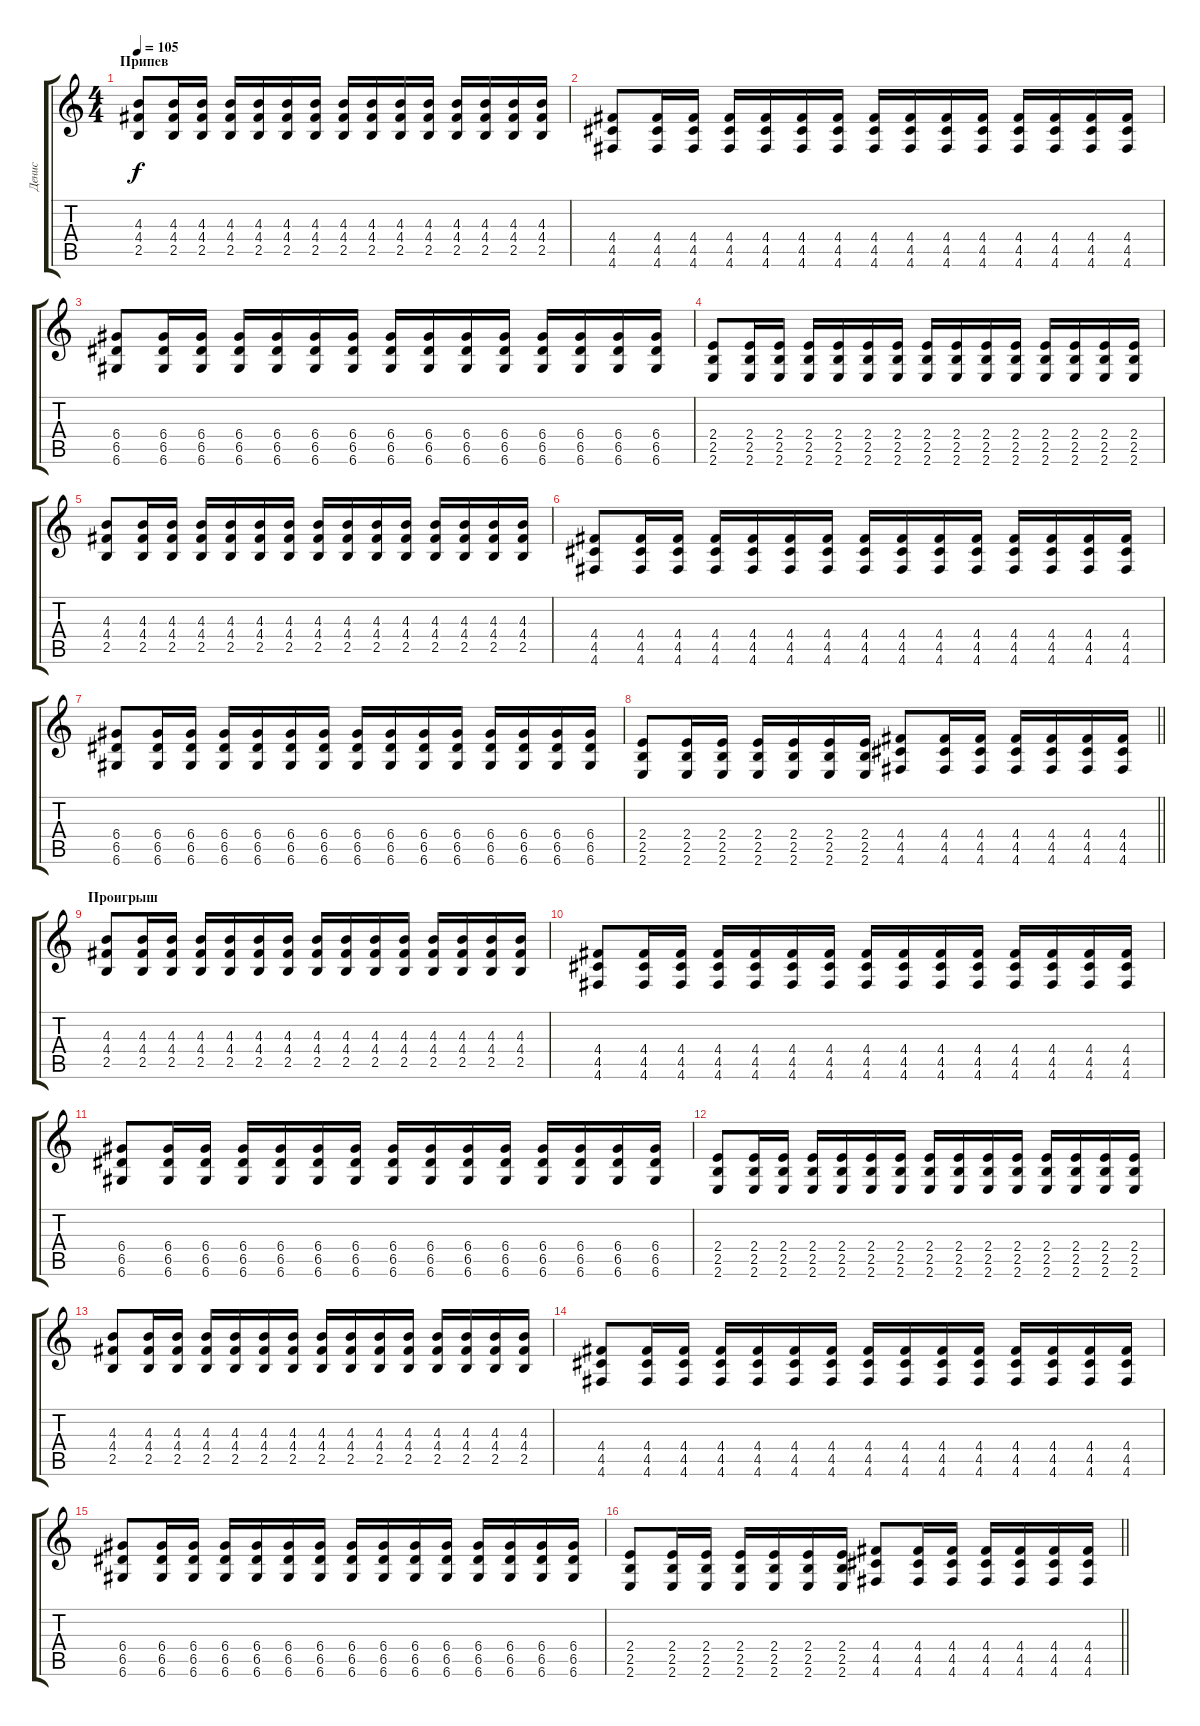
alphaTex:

\track ("Денис" "Денис") {instrument distortionguitar}
\staff {score tabs}
\tuning (E4 B3 G3 D3 A2 D2) {hide}
\ts (4 4)
\section ("" "Припев")
\tempo 105
\clef g2
\ks c
(4.3 4.4 2.5).8{dy f} (4.3 4.4 2.5).16 (4.3 4.4 2.5).16 (4.3 4.4 2.5).16 (4.3 4.4 2.5).16 (4.3 4.4 2.5).16 (4.3 4.4 2.5).16 (4.3 4.4 2.5).16 (4.3 4.4 2.5).16 (4.3 4.4 2.5).16 (4.3 4.4 2.5).16 (4.3 4.4 2.5).16 (4.3 4.4 2.5).16 (4.3 4.4 2.5).16 (4.3 4.4 2.5).16 |
(4.4 4.5 4.6).8 (4.4 4.5 4.6).16 (4.4 4.5 4.6).16 (4.4 4.5 4.6).16 (4.4 4.5 4.6).16 (4.4 4.5 4.6).16 (4.4 4.5 4.6).16 (4.4 4.5 4.6).16 (4.4 4.5 4.6).16 (4.4 4.5 4.6).16 (4.4 4.5 4.6).16 (4.4 4.5 4.6).16 (4.4 4.5 4.6).16 (4.4 4.5 4.6).16 (4.4 4.5 4.6).16 |
(6.4 6.5 6.6).8 (6.4 6.5 6.6).16 (6.4 6.5 6.6).16 (6.4 6.5 6.6).16 (6.4 6.5 6.6).16 (6.4 6.5 6.6).16 (6.4 6.5 6.6).16 (6.4 6.5 6.6).16 (6.4 6.5 6.6).16 (6.4 6.5 6.6).16 (6.4 6.5 6.6).16 (6.4 6.5 6.6).16 (6.4 6.5 6.6).16 (6.4 6.5 6.6).16 (6.4 6.5 6.6).16 |
(2.4 2.5 2.6).8 (2.4 2.5 2.6).16 (2.4 2.5 2.6).16 (2.4 2.5 2.6).16 (2.4 2.5 2.6).16 (2.4 2.5 2.6).16 (2.4 2.5 2.6).16 (2.4 2.5 2.6).16 (2.4 2.5 2.6).16 (2.4 2.5 2.6).16 (2.4 2.5 2.6).16 (2.4 2.5 2.6).16 (2.4 2.5 2.6).16 (2.4 2.5 2.6).16 (2.4 2.5 2.6).16 |
(4.3 4.4 2.5).8 (4.3 4.4 2.5).16 (4.3 4.4 2.5).16 (4.3 4.4 2.5).16 (4.3 4.4 2.5).16 (4.3 4.4 2.5).16 (4.3 4.4 2.5).16 (4.3 4.4 2.5).16 (4.3 4.4 2.5).16 (4.3 4.4 2.5).16 (4.3 4.4 2.5).16 (4.3 4.4 2.5).16 (4.3 4.4 2.5).16 (4.3 4.4 2.5).16 (4.3 4.4 2.5).16 |
(4.4 4.5 4.6).8 (4.4 4.5 4.6).16 (4.4 4.5 4.6).16 (4.4 4.5 4.6).16 (4.4 4.5 4.6).16 (4.4 4.5 4.6).16 (4.4 4.5 4.6).16 (4.4 4.5 4.6).16 (4.4 4.5 4.6).16 (4.4 4.5 4.6).16 (4.4 4.5 4.6).16 (4.4 4.5 4.6).16 (4.4 4.5 4.6).16 (4.4 4.5 4.6).16 (4.4 4.5 4.6).16 |
(6.4 6.5 6.6).8 (6.4 6.5 6.6).16 (6.4 6.5 6.6).16 (6.4 6.5 6.6).16 (6.4 6.5 6.6).16 (6.4 6.5 6.6).16 (6.4 6.5 6.6).16 (6.4 6.5 6.6).16 (6.4 6.5 6.6).16 (6.4 6.5 6.6).16 (6.4 6.5 6.6).16 (6.4 6.5 6.6).16 (6.4 6.5 6.6).16 (6.4 6.5 6.6).16 (6.4 6.5 6.6).16 |
\barLineRight lightlight
(2.4 2.5 2.6).8 (2.4 2.5 2.6).16 (2.4 2.5 2.6).16 (2.4 2.5 2.6).16 (2.4 2.5 2.6).16 (2.4 2.5 2.6).16 (2.4 2.5 2.6).16 (4.4 4.5 4.6).8 (4.4 4.5 4.6).16 (4.4 4.5 4.6).16 (4.4 4.5 4.6).16 (4.4 4.5 4.6).16 (4.4 4.5 4.6).16 (4.4 4.5 4.6).16 |
\section ("" "Проигрыш")
(4.3 4.4 2.5).8 (4.3 4.4 2.5).16 (4.3 4.4 2.5).16 (4.3 4.4 2.5).16 (4.3 4.4 2.5).16 (4.3 4.4 2.5).16 (4.3 4.4 2.5).16 (4.3 4.4 2.5).16 (4.3 4.4 2.5).16 (4.3 4.4 2.5).16 (4.3 4.4 2.5).16 (4.3 4.4 2.5).16 (4.3 4.4 2.5).16 (4.3 4.4 2.5).16 (4.3 4.4 2.5).16 |
(4.4 4.5 4.6).8 (4.4 4.5 4.6).16 (4.4 4.5 4.6).16 (4.4 4.5 4.6).16 (4.4 4.5 4.6).16 (4.4 4.5 4.6).16 (4.4 4.5 4.6).16 (4.4 4.5 4.6).16 (4.4 4.5 4.6).16 (4.4 4.5 4.6).16 (4.4 4.5 4.6).16 (4.4 4.5 4.6).16 (4.4 4.5 4.6).16 (4.4 4.5 4.6).16 (4.4 4.5 4.6).16 |
(6.4 6.5 6.6).8 (6.4 6.5 6.6).16 (6.4 6.5 6.6).16 (6.4 6.5 6.6).16 (6.4 6.5 6.6).16 (6.4 6.5 6.6).16 (6.4 6.5 6.6).16 (6.4 6.5 6.6).16 (6.4 6.5 6.6).16 (6.4 6.5 6.6).16 (6.4 6.5 6.6).16 (6.4 6.5 6.6).16 (6.4 6.5 6.6).16 (6.4 6.5 6.6).16 (6.4 6.5 6.6).16 |
(2.4 2.5 2.6).8 (2.4 2.5 2.6).16 (2.4 2.5 2.6).16 (2.4 2.5 2.6).16 (2.4 2.5 2.6).16 (2.4 2.5 2.6).16 (2.4 2.5 2.6).16 (2.4 2.5 2.6).16 (2.4 2.5 2.6).16 (2.4 2.5 2.6).16 (2.4 2.5 2.6).16 (2.4 2.5 2.6).16 (2.4 2.5 2.6).16 (2.4 2.5 2.6).16 (2.4 2.5 2.6).16 |
(4.3 4.4 2.5).8 (4.3 4.4 2.5).16 (4.3 4.4 2.5).16 (4.3 4.4 2.5).16 (4.3 4.4 2.5).16 (4.3 4.4 2.5).16 (4.3 4.4 2.5).16 (4.3 4.4 2.5).16 (4.3 4.4 2.5).16 (4.3 4.4 2.5).16 (4.3 4.4 2.5).16 (4.3 4.4 2.5).16 (4.3 4.4 2.5).16 (4.3 4.4 2.5).16 (4.3 4.4 2.5).16 |
(4.4 4.5 4.6).8 (4.4 4.5 4.6).16 (4.4 4.5 4.6).16 (4.4 4.5 4.6).16 (4.4 4.5 4.6).16 (4.4 4.5 4.6).16 (4.4 4.5 4.6).16 (4.4 4.5 4.6).16 (4.4 4.5 4.6).16 (4.4 4.5 4.6).16 (4.4 4.5 4.6).16 (4.4 4.5 4.6).16 (4.4 4.5 4.6).16 (4.4 4.5 4.6).16 (4.4 4.5 4.6).16 |
(6.4 6.5 6.6).8 (6.4 6.5 6.6).16 (6.4 6.5 6.6).16 (6.4 6.5 6.6).16 (6.4 6.5 6.6).16 (6.4 6.5 6.6).16 (6.4 6.5 6.6).16 (6.4 6.5 6.6).16 (6.4 6.5 6.6).16 (6.4 6.5 6.6).16 (6.4 6.5 6.6).16 (6.4 6.5 6.6).16 (6.4 6.5 6.6).16 (6.4 6.5 6.6).16 (6.4 6.5 6.6).16 |
\barLineRight lightlight
(2.4 2.5 2.6).8 (2.4 2.5 2.6).16 (2.4 2.5 2.6).16 (2.4 2.5 2.6).16 (2.4 2.5 2.6).16 (2.4 2.5 2.6).16 (2.4 2.5 2.6).16 (4.4 4.5 4.6).8 (4.4 4.5 4.6).16 (4.4 4.5 4.6).16 (4.4 4.5 4.6).16 (4.4 4.5 4.6).16 (4.4 4.5 4.6).16 (4.4 4.5 4.6).16
